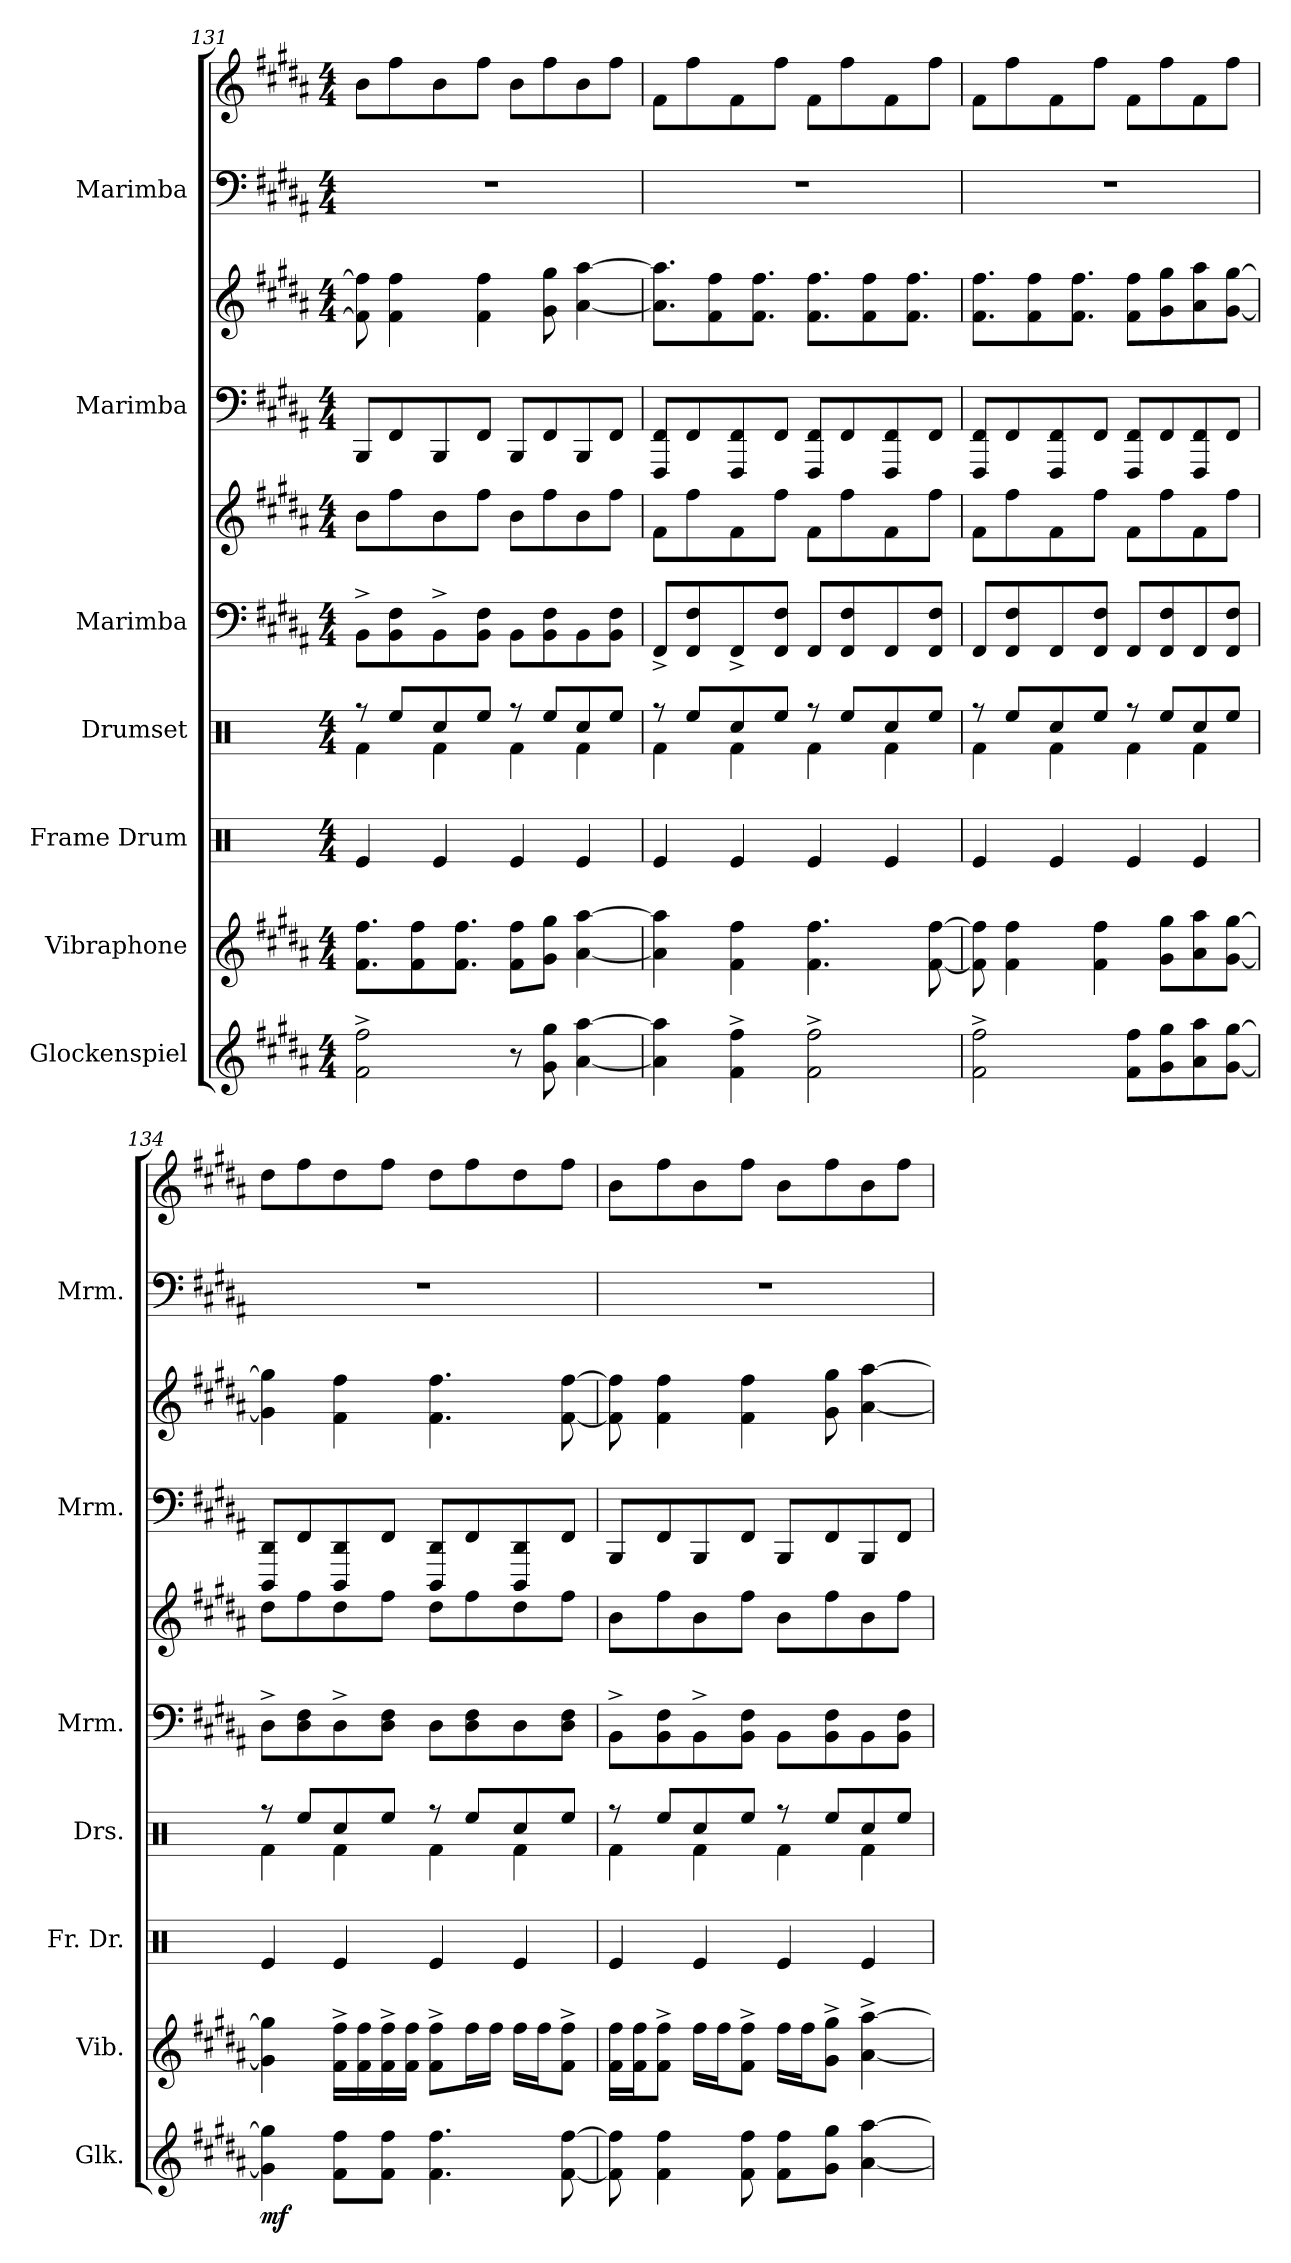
**kern	**dynam	**kern	**kern	**kern	**kern	**kern	**kern	**kern	**kern	**kern
*part7	*part7	*part6	*part5	*part4	*part3	*part3	*part2	*part2	*part1	*part1
*staff10	*staff10	*staff9	*staff8	*staff7	*staff6	*staff5	*staff4	*staff3	*staff2	*staff1
*I"Glockenspiel	*	*I"Vibraphone	*I"Frame Drum	*I"Drumset	*I"Marimba	*	*I"Marimba	*	*I"Marimba	*
*I'Glk.	*	*I'Vib.	*I'Fr. Dr.	*I'Drs.	*I'Mrm.	*	*I'Mrm.	*	*I'Mrm.	*
*clefG2	*	*clefG2	*clefX	*clefX	*clefF4	*clefG2	*clefF4	*clefG2	*clefF4	*clefG2
*ITrd-14c-24	*	*	*	*	*	*	*	*	*	*
*k[f#c#g#d#a#]	*	*k[f#c#g#d#a#]	*k[]	*k[]	*k[f#c#g#d#a#]	*k[f#c#g#d#a#]	*k[f#c#g#d#a#]	*k[f#c#g#d#a#]	*k[f#c#g#d#a#]	*k[f#c#g#d#a#]
*M4/4	*	*M4/4	*M4/4	*M4/4	*M4/4	*M4/4	*M4/4	*M4/4	*M4/4	*M4/4
=131	=131	=131	=131	=131	=131	=131	=131	=131	=131	=131
*	*	*	*	*^	*	*	*	*	*	*
2fff#\^ 2ffff#\^	.	8.f#\ 8.ff#\L	4Re/	8r	4Rf\	8BB^\L	8b\L	8BBB/L	8f#\] 8ff#\]	1r	8b\L
.	.	.	.	8Ree/L	.	8BB\ 8F#\	8ff#\	8FF#/	4f#\ 4ff#\	.	8ff#\
.	.	8f#\ 8ff#\	.	.	.	.	.	.	.	.	.
.	.	.	4Re/	8Rcc/	4Rf\	8BB^\	8b\	8BBB/	.	.	8b\
.	.	8.f#\ 8.ff#\J	.	.	.	.	.	.	.	.	.
.	.	.	.	8Ree/J	.	8BB\ 8F#\J	8ff#\J	8FF#/J	4f#\ 4ff#\	.	8ff#\J
8r	.	8f#\ 8ff#\L	4Re/	8r	4Rf\	8BB\L	8b\L	8BBB/L	.	.	8b\L
8ggg#\ 8gggg#\	.	8g#\ 8gg#\J	.	8Ree/L	.	8BB\ 8F#\	8ff#\	8FF#/	8g#\ 8gg#\	.	8ff#\
[4aaa#\ [4aaaa#\	.	[4a#\ [4aa#\	4Re/	8Rcc/	4Rf\	8BB\	8b\	8BBB/	[4a#\ [4aa#\	.	8b\
.	.	.	.	8Ree/J	.	8BB\ 8F#\J	8ff#\J	8FF#/J	.	.	8ff#\J
=132	=132	=132	=132	=132	=132	=132	=132	=132	=132	=132	=132
4aaa#\] 4aaaa#\]	.	4a#\] 4aa#\]	4Re/	8r	4Rf\	8FF#^/L	8f#\L	8FFF#/ 8FF#/L	8.a#\] 8.aa#\]L	1r	8f#\L
.	.	.	.	8Ree/L	.	8FF#/ 8F#/	8ff#\	8FF#/	.	.	8ff#\
.	.	.	.	.	.	.	.	.	8f#\ 8ff#\	.	.
4fff#\^ 4ffff#\^	.	4f#\ 4ff#\	4Re/	8Rcc/	4Rf\	8FF#^/	8f#\	8FFF#/ 8FF#/	.	.	8f#\
.	.	.	.	.	.	.	.	.	8.f#\ 8.ff#\J	.	.
.	.	.	.	8Ree/J	.	8FF#/ 8F#/J	8ff#\J	8FF#/J	.	.	8ff#\J
2fff#\^ 2ffff#\^	.	4.f#\ 4.ff#\	4Re/	8r	4Rf\	8FF#/L	8f#\L	8FFF#/ 8FF#/L	8.f#\ 8.ff#\L	.	8f#\L
.	.	.	.	8Ree/L	.	8FF#/ 8F#/	8ff#\	8FF#/	.	.	8ff#\
.	.	.	.	.	.	.	.	.	8f#\ 8ff#\	.	.
.	.	.	4Re/	8Rcc/	4Rf\	8FF#/	8f#\	8FFF#/ 8FF#/	.	.	8f#\
.	.	.	.	.	.	.	.	.	8.f#\ 8.ff#\J	.	.
.	.	[8f#\ [8ff#\	.	8Ree/J	.	8FF#/ 8F#/J	8ff#\J	8FF#/J	.	.	8ff#\J
!!LO:PB:g=z
=133	=133	=133	=133	=133	=133	=133	=133	=133	=133	=133	=133
2fff#\^ 2ffff#\^	.	8f#\] 8ff#\]	4Re/	8r	4Rf\	8FF#/L	8f#\L	8FFF#/ 8FF#/L	8.f#\ 8.ff#\L	1r	8f#\L
.	.	4f#\ 4ff#\	.	8Ree/L	.	8FF#/ 8F#/	8ff#\	8FF#/	.	.	8ff#\
.	.	.	.	.	.	.	.	.	8f#\ 8ff#\	.	.
.	.	.	4Re/	8Rcc/	4Rf\	8FF#/	8f#\	8FFF#/ 8FF#/	.	.	8f#\
.	.	.	.	.	.	.	.	.	8.f#\ 8.ff#\J	.	.
.	.	4f#\ 4ff#\	.	8Ree/J	.	8FF#/ 8F#/J	8ff#\J	8FF#/J	.	.	8ff#\J
8fff#\ 8ffff#\L	.	.	4Re/	8r	4Rf\	8FF#/L	8f#\L	8FFF#/ 8FF#/L	8f#\ 8ff#\L	.	8f#\L
8ggg#\ 8gggg#\	.	8g#\ 8gg#\L	.	8Ree/L	.	8FF#/ 8F#/	8ff#\	8FF#/	8g#\ 8gg#\	.	8ff#\
8aaa#\ 8aaaa#\	.	8a#\ 8aa#\	4Re/	8Rcc/	4Rf\	8FF#/	8f#\	8FFF#/ 8FF#/	8a#\ 8aa#\	.	8f#\
[8ggg#\ [8gggg#\J	.	[8g#\ [8gg#\J	.	8Ree/J	.	8FF#/ 8F#/J	8ff#\J	8FF#/J	[8g#\ [8gg#\J	.	8ff#\J
=134	=134	=134	=134	=134	=134	=134	=134	=134	=134	=134	=134
!	!LO:DY:b	!	!	!	!	!	!	!	!	!	!
4ggg#\] 4gggg#\]	mf	4g#\] 4gg#\]	4Re/	8r	4Rf\	8D#^\L	8dd#\L	8DDD#/ 8DD#/L	4g#\] 4gg#\]	1r	8dd#\L
.	.	.	.	8Ree/L	.	8D#\ 8F#\	8ff#\	8FF#/	.	.	8ff#\
8fff#\ 8ffff#\L	.	16f#\^ 16ff#\^LL	4Re/	8Rcc/	4Rf\	8D#^\	8dd#\	8DDD#/ 8DD#/	4f#\ 4ff#\	.	8dd#\
.	.	16f#\ 16ff#\	.	.	.	.	.	.	.	.	.
8fff#\ 8ffff#\J	.	16f#\^ 16ff#\^	.	8Ree/J	.	8D#\ 8F#\J	8ff#\J	8FF#/J	.	.	8ff#\J
.	.	16f#\ 16ff#\JJ	.	.	.	.	.	.	.	.	.
4.fff#\ 4.ffff#\	.	8f#\^ 8ff#\^L	4Re/	8r	4Rf\	8D#\L	8dd#\L	8DDD#/ 8DD#/L	4.f#\ 4.ff#\	.	8dd#\L
.	.	16ff#\L	.	8Ree/L	.	8D#\ 8F#\	8ff#\	8FF#/	.	.	8ff#\
.	.	16ff#\JJ	.	.	.	.	.	.	.	.	.
.	.	16ff#\LL	4Re/	8Rcc/	4Rf\	8D#\	8dd#\	8DDD#/ 8DD#/	.	.	8dd#\
.	.	16ff#\J	.	.	.	.	.	.	.	.	.
[8fff#\ [8ffff#\	.	8f#\^ 8ff#\^J	.	8Ree/J	.	8D#\ 8F#\J	8ff#\J	8FF#/J	[8f#\ [8ff#\	.	8ff#\J
=135	=135	=135	=135	=135	=135	=135	=135	=135	=135	=135	=135
8fff#\] 8ffff#\]	.	16f#\ 16ff#\LL	4Re/	8r	4Rf\	8BB^\L	8b\L	8BBB/L	8f#\] 8ff#\]	1r	8b\L
.	.	16f#\ 16ff#\J	.	.	.	.	.	.	.	.	.
4fff#\ 4ffff#\	.	8f#\^ 8ff#\^J	.	8Ree/L	.	8BB\ 8F#\	8ff#\	8FF#/	4f#\ 4ff#\	.	8ff#\
.	.	16ff#\LL	4Re/	8Rcc/	4Rf\	8BB^\	8b\	8BBB/	.	.	8b\
.	.	16ff#\J	.	.	.	.	.	.	.	.	.
8fff#\ 8ffff#\	.	8f#\^ 8ff#\^J	.	8Ree/J	.	8BB\ 8F#\J	8ff#\J	8FF#/J	4f#\ 4ff#\	.	8ff#\J
8fff#\ 8ffff#\L	.	16ff#\LL	4Re/	8r	4Rf\	8BB\L	8b\L	8BBB/L	.	.	8b\L
.	.	16ff#\J	.	.	.	.	.	.	.	.	.
8ggg#\ 8gggg#\J	.	8g#\^ 8gg#\^J	.	8Ree/L	.	8BB\ 8F#\	8ff#\	8FF#/	8g#\ 8gg#\	.	8ff#\
[4aaa#\ [4aaaa#\	.	[4a#\^ [4aa#\^	4Re/	8Rcc/	4Rf\	8BB\	8b\	8BBB/	[4a#\ [4aa#\	.	8b\
.	.	.	.	8Ree/J	.	8BB\ 8F#\J	8ff#\J	8FF#/J	.	.	8ff#\J
*	*	*	*	*v	*v	*	*	*	*	*	*
=	=	=	=	=	=	=	=	=	=	=
*-	*-	*-	*-	*-	*-	*-	*-	*-	*-	*-
